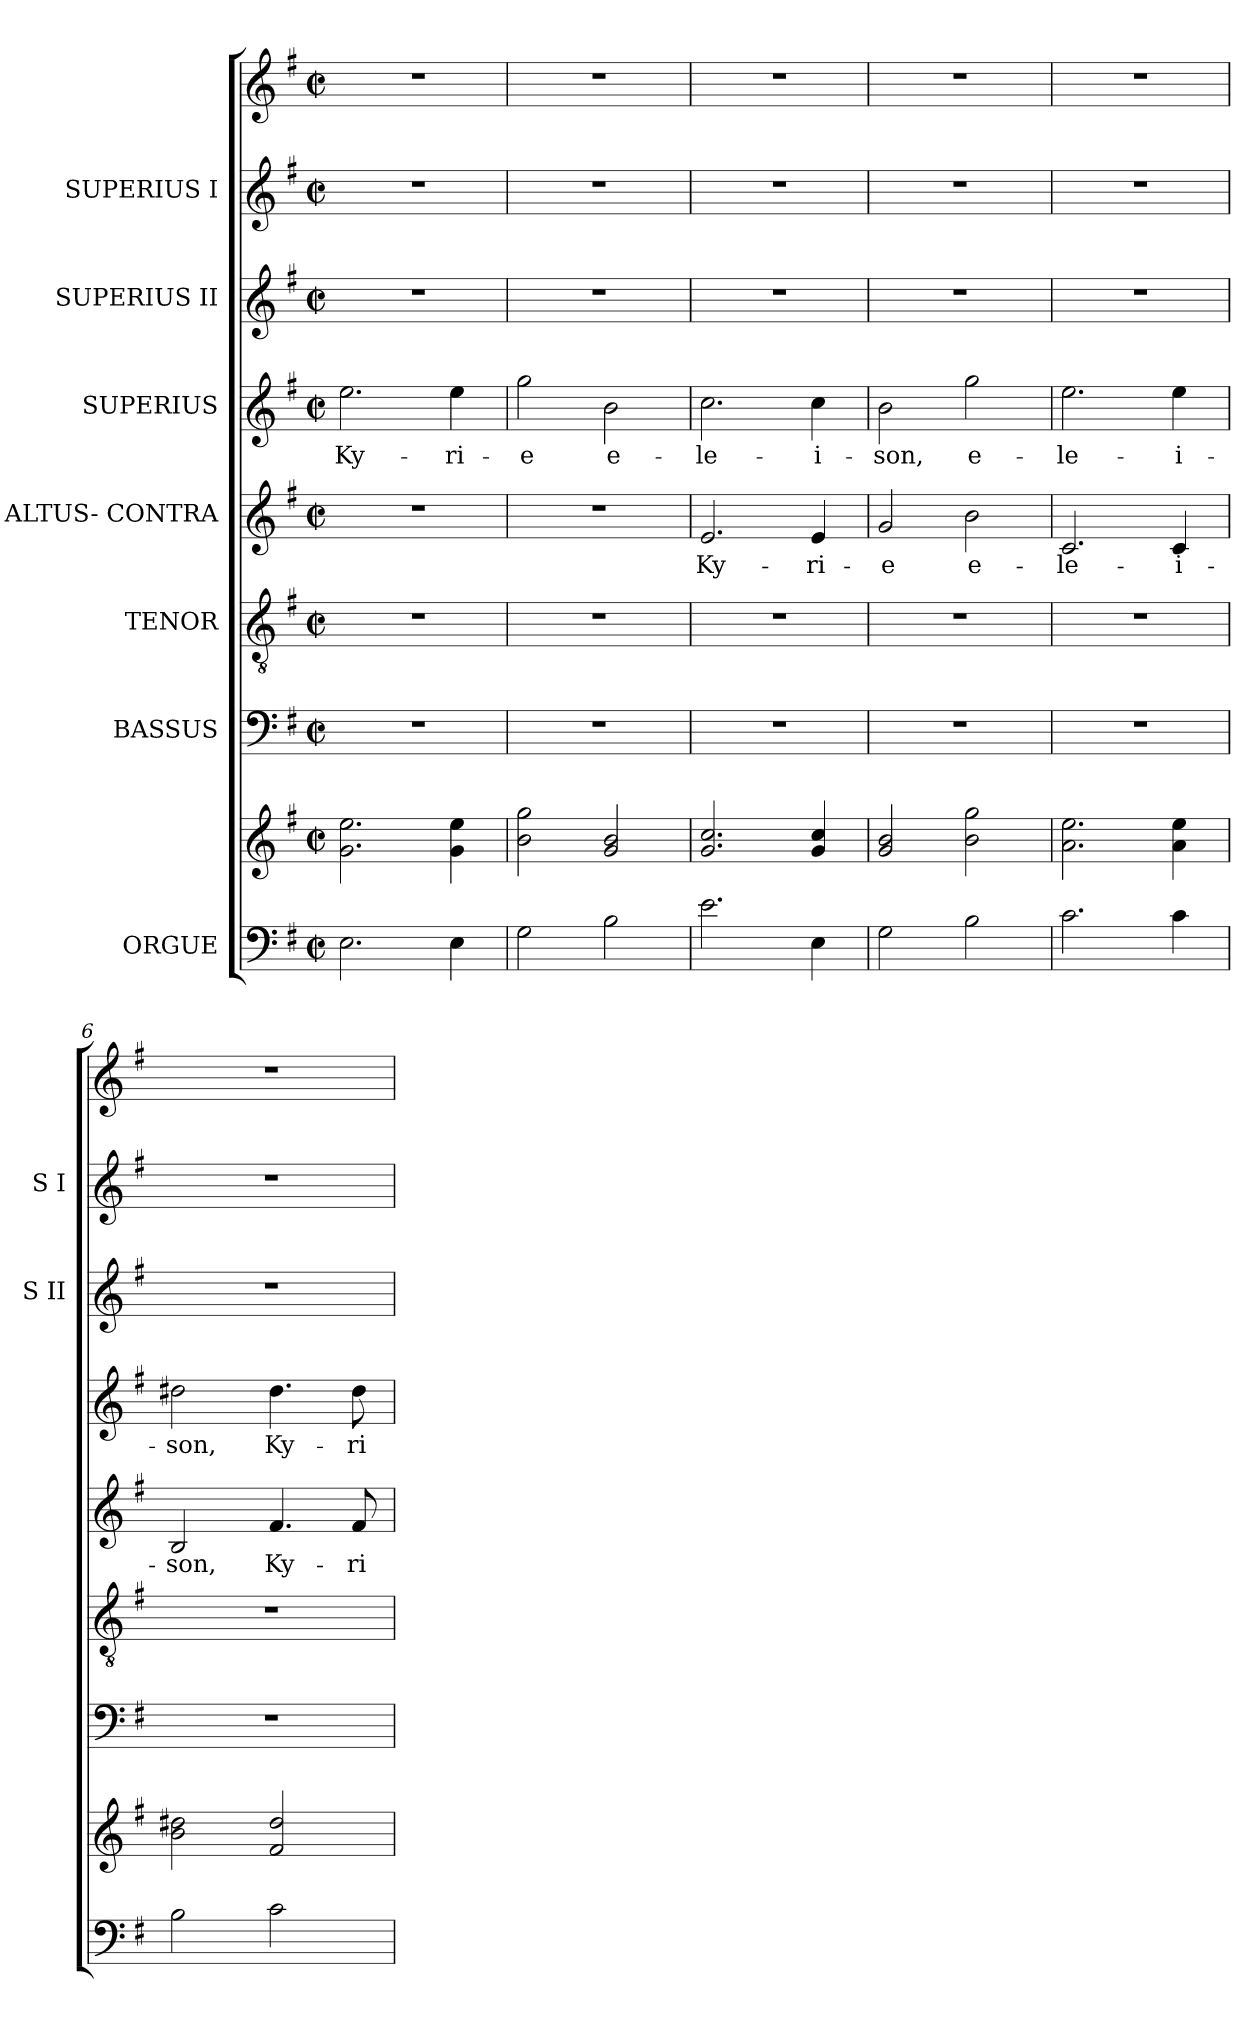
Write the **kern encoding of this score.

**kern	**kern	**kern	**kern	**kern	**text	**kern	**text	**kern	**kern	**kern
*part8	*part8	*part7	*part6	*part5	*part5	*part4	*part4	*part3	*part2	*part1
*staff9	*staff8	*staff7	*staff6	*staff5	*staff5	*staff4	*staff4	*staff3	*staff2	*staff1
*I"ORGUE	*	*I"BASSUS	*I"TENOR	*I"ALTUS- CONTRA	*	*I"SUPERIUS	*	*I"SUPERIUS II	*I"SUPERIUS I	*
*	*	*	*	*	*	*	*	*I'S II	*I'S I	*
!!LO:PB:g=z
*clefF4	*clefG2	*clefF4	*clefGv2	*clefG2	*	*clefG2	*	*clefG2	*clefG2	*clefG2
*k[f#]	*k[f#]	*k[f#]	*k[f#]	*k[f#]	*	*k[f#]	*	*k[f#]	*k[f#]	*k[f#]
*e:	*e:	*e:	*e:	*e:	*	*e:	*	*e:	*e:	*e:
*M2/2	*M2/2	*M2/2	*M2/2	*M2/2	*	*M2/2	*	*M2/2	*M2/2	*M2/2
*met(c|)	*met(c|)	*met(c|)	*met(c|)	*met(c|)	*	*met(c|)	*	*met(c|)	*met(c|)	*met(c|)
=1	=1	=1	=1	=1	=1	=1	=1	=1	=1	=1
!	!	!	!	!	!	!	!LO:LY:b	!	!	!
2.E\	2.g\ 2.ee\	1r	1r	1r	.	2.ee\	Ky-	1r	1r	1r
!	!	!	!	!	!	!	!LO:LY:b	!	!	!
4E\	4g\ 4ee\	.	.	.	.	4ee\	-ri-	.	.	.
=2	=2	=2	=2	=2	=2	=2	=2	=2	=2	=2
!	!	!	!	!	!	!	!LO:LY:b	!	!	!
2G\	2b\ 2gg\	1r	1r	1r	.	2gg\	-e	1r	1r	1r
!	!	!	!	!	!	!	!LO:LY:b	!	!	!
2B\	2g/ 2b/	.	.	.	.	2b\	e-	.	.	.
=3	=3	=3	=3	=3	=3	=3	=3	=3	=3	=3
!	!	!	!	!	!LO:LY:b	!	!LO:LY:b	!	!	!
2.e\	2.g/ 2.cc/	1r	1r	2.e/	Ky-	2.cc\	-le-	1r	1r	1r
!	!	!	!	!	!LO:LY:b	!	!LO:LY:b	!	!	!
4E\	4g/ 4cc/	.	.	4e/	-ri-	4cc\	-i-	.	.	.
=4	=4	=4	=4	=4	=4	=4	=4	=4	=4	=4
!	!	!	!	!	!LO:LY:b	!	!LO:LY:b	!	!	!
2G\	2g/ 2b/	1r	1r	2g/	-e	2b\	-son,	1r	1r	1r
!	!	!	!	!	!LO:LY:b	!	!LO:LY:b	!	!	!
2B\	2b\ 2gg\	.	.	2b\	e-	2gg\	e-	.	.	.
=5	=5	=5	=5	=5	=5	=5	=5	=5	=5	=5
!	!	!	!	!	!LO:LY:b	!	!LO:LY:b	!	!	!
2.c\	2.a\ 2.ee\	1r	1r	2.c/	-le-	2.ee\	-le-	1r	1r	1r
!	!	!	!	!	!LO:LY:b	!	!LO:LY:b	!	!	!
4c\	4a\ 4ee\	.	.	4c/	-i-	4ee\	-i-	.	.	.
!!LO:LB:g=z
=6	=6	=6	=6	=6	=6	=6	=6	=6	=6	=6
!	!	!	!	!	!LO:LY:b	!	!LO:LY:b	!	!	!
2B\	2b\ 2dd#X\	1r	1r	2B/	-son,	2dd#X\	-son,	1r	1r	1r
!	!	!	!	!	!LO:LY:b	!	!LO:LY:b	!	!	!
2c\	2f#/ 2dd#/	.	.	4.f#/	Ky-	4.dd#\	Ky-	.	.	.
!	!	!	!	!	!LO:LY:b	!	!LO:LY:b	!	!	!
.	.	.	.	8f#/	-ri-	8dd#\	-ri-	.	.	.
=	=	=	=	=	=	=	=	=	=	=
*-	*-	*-	*-	*-	*-	*-	*-	*-	*-	*-
